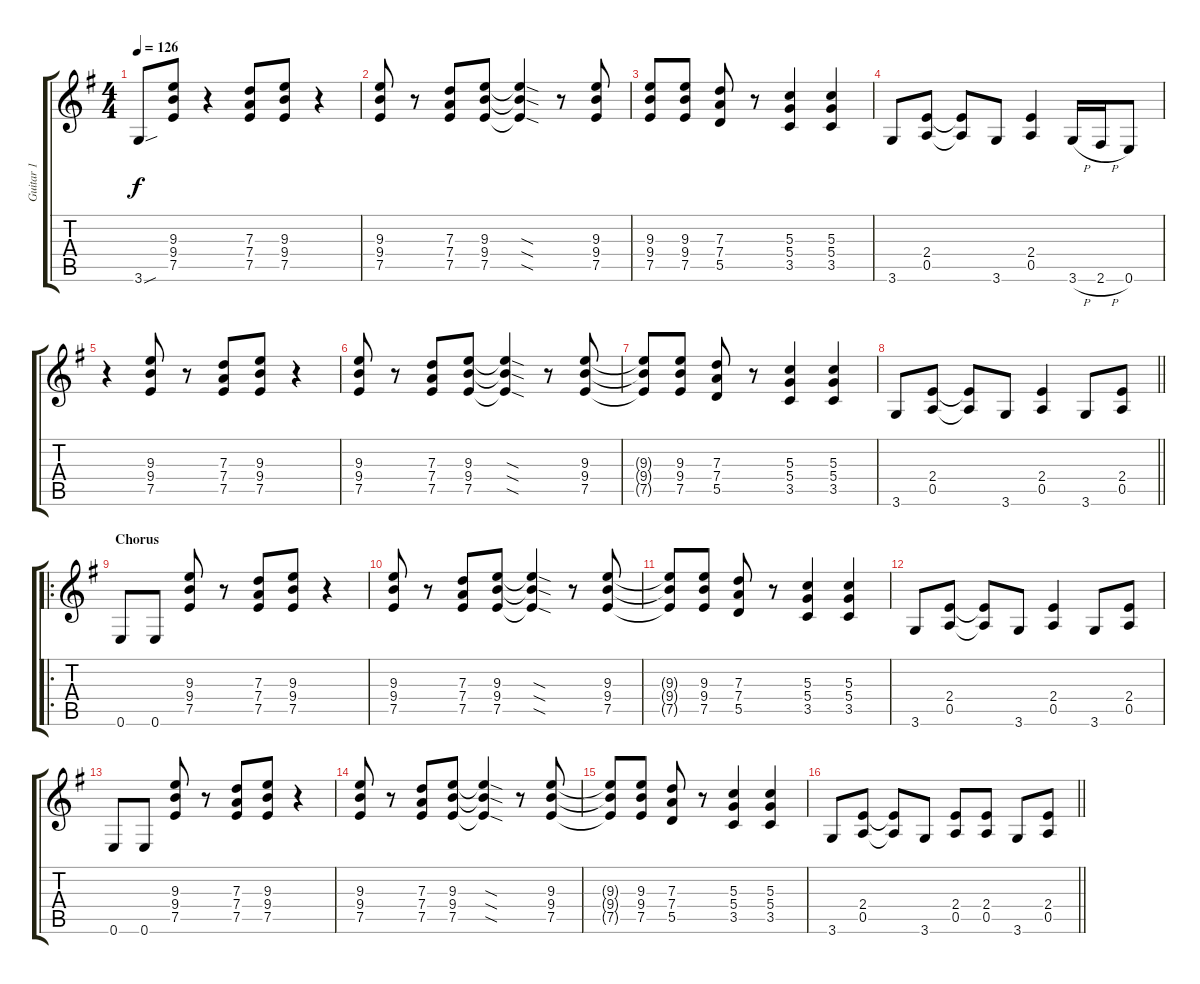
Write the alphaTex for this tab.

\track ("Guitar 1" "Guitar 1") {instrument overdrivenguitar}
\staff {score tabs}
\tuning (E4 B3 G3 D3 A2 E2) {hide}
\ts (4 4)
\tempo 126
\clef g2
\ks g
3.6{sou}.8{dy f instrument overdrivenguitar} (9.3 9.4 7.5).8 r.4 (7.3 7.4 7.5).8 (9.3 9.4 7.5).8 r.4 |
(9.3 9.4 7.5).8 r.8 (7.3 7.4 7.5).8 (9.3 9.4 7.5).8 (9.3{sod t} 9.4{sod t} 7.5{sod t}).4 r.8 (9.3 9.4 7.5).8 |
(9.3 9.4 7.5).8 (9.3 9.4 7.5).8 (7.3 7.4 5.5).8 r.8 (5.3 5.4 3.5).4 (5.3 5.4 3.5).4 |
3.6.8 (2.4 0.5).8 (2.4{t} 0.5{t}).8 3.6.8 (2.4 0.5).4 3.6{h}.16 2.6{h}.16 0.6.8 |
r.4 (9.3 9.4 7.5).8 r.8 (7.3 7.4 7.5).8 (9.3 9.4 7.5).8 r.4 |
(9.3 9.4 7.5).8 r.8 (7.3 7.4 7.5).8 (9.3 9.4 7.5).8 (9.3{sod t} 9.4{sod t} 7.5{sod t}).4 r.8 (9.3 9.4 7.5).8 |
(9.3{t} 9.4{t} 7.5{t}).8 (9.3 9.4 7.5).8 (7.3 7.4 5.5).8 r.8 (5.3 5.4 3.5).4 (5.3 5.4 3.5).4 |
\barLineRight lightlight
3.6.8 (2.4 0.5).8 (2.4{t} 0.5{t}).8 3.6.8 (2.4 0.5).4 3.6.8 (2.4 0.5).8 |
\ro
\section ("" "Chorus")
0.6.8 0.6.8 (9.3 9.4 7.5).8 r.8 (7.3 7.4 7.5).8 (9.3 9.4 7.5).8 r.4 |
(9.3 9.4 7.5).8 r.8 (7.3 7.4 7.5).8 (9.3 9.4 7.5).8 (9.3{sod t} 9.4{sod t} 7.5{sod t}).4 r.8 (9.3 9.4 7.5).8 |
(9.3{t} 9.4{t} 7.5{t}).8 (9.3 9.4 7.5).8 (7.3 7.4 5.5).8 r.8 (5.3 5.4 3.5).4 (5.3 5.4 3.5).4 |
3.6.8 (2.4 0.5).8 (2.4{t} 0.5{t}).8 3.6.8 (2.4 0.5).4 3.6.8 (2.4 0.5).8 |
0.6.8 0.6.8 (9.3 9.4 7.5).8 r.8 (7.3 7.4 7.5).8 (9.3 9.4 7.5).8 r.4 |
(9.3 9.4 7.5).8 r.8 (7.3 7.4 7.5).8 (9.3 9.4 7.5).8 (9.3{sod t} 9.4{sod t} 7.5{sod t}).4 r.8 (9.3 9.4 7.5).8 |
(9.3{t} 9.4{t} 7.5{t}).8 (9.3 9.4 7.5).8 (7.3 7.4 5.5).8 r.8 (5.3 5.4 3.5).4 (5.3 5.4 3.5).4 |
\barLineRight lightlight
3.6.8 (2.4 0.5).8 (2.4{t} 0.5{t}).8 3.6.8 (2.4 0.5).8 (2.4 0.5).8 3.6.8 (2.4 0.5).8
